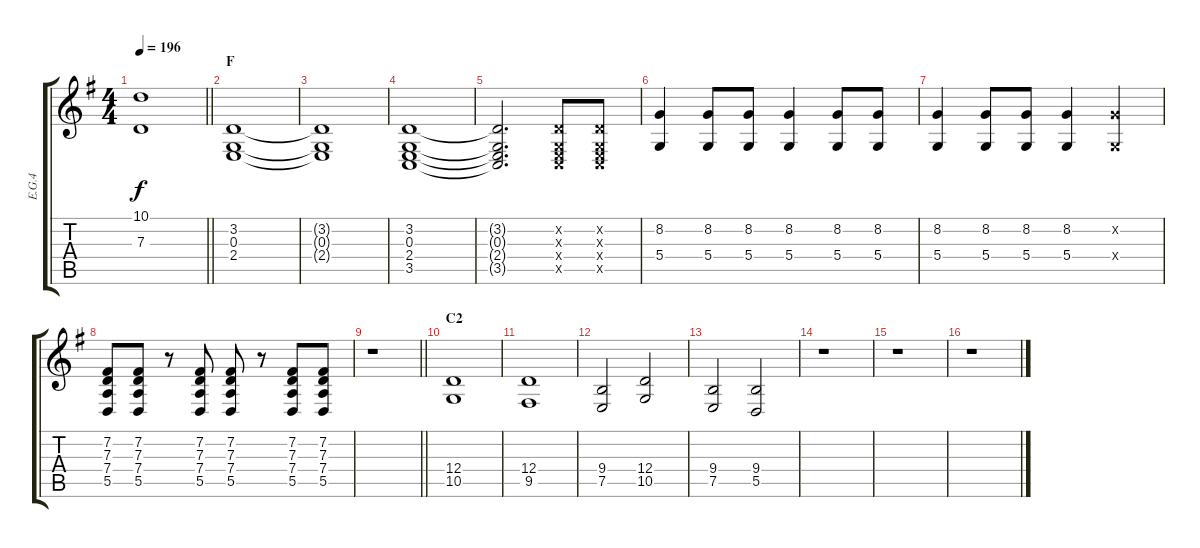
\track ("E.G.4" "E.G.4") {instrument tremolostrings}
\staff {score tabs}
\tuning (E4 B3 G3 D3 A2 D2) {hide}
\ts (4 4)
\tempo 196
\clef g2
\barLineRight lightlight
\ks g
(10.1 7.3).1{dy f} |
\section ("" "F")
(3.2 0.3 2.4).1 |
(3.2{t} 0.3{t} 2.4{t}).1 |
(3.2 0.3 2.4 3.5).1 |
(3.2{t} 0.3{t} 2.4{t} 3.5{t}).2{d} (3.2{x} 0.3{x} 2.4{x} 3.5{x}).8 (3.2{x} 0.3{x} 2.4{x} 3.5{x}).8 |
(8.2 5.4).4 (8.2 5.4).8 (8.2 5.4).8 (8.2 5.4).4 (8.2 5.4).8 (8.2 5.4).8 |
(8.2 5.4).4 (8.2 5.4).8 (8.2 5.4).8 (8.2 5.4).4 (8.2{x} 5.4{x}).4 |
(7.2 7.3 7.4 5.5).8 (7.2 7.3 7.4 5.5).8 r.8 (7.2 7.3 7.4 5.5).8 (7.2 7.3 7.4 5.5).8 r.8 (7.2 7.3 7.4 5.5).8 (7.2 7.3 7.4 5.5).8 |
\barLineRight lightlight
r.1 |
\section ("" "C2")
(12.4 10.5).1 |
(12.4 9.5).1 |
(9.4 7.5).2 (12.4 10.5).2 |
(9.4 7.5).2 (9.4 5.5).2 |
r.1 |
r.1 |
r.1
